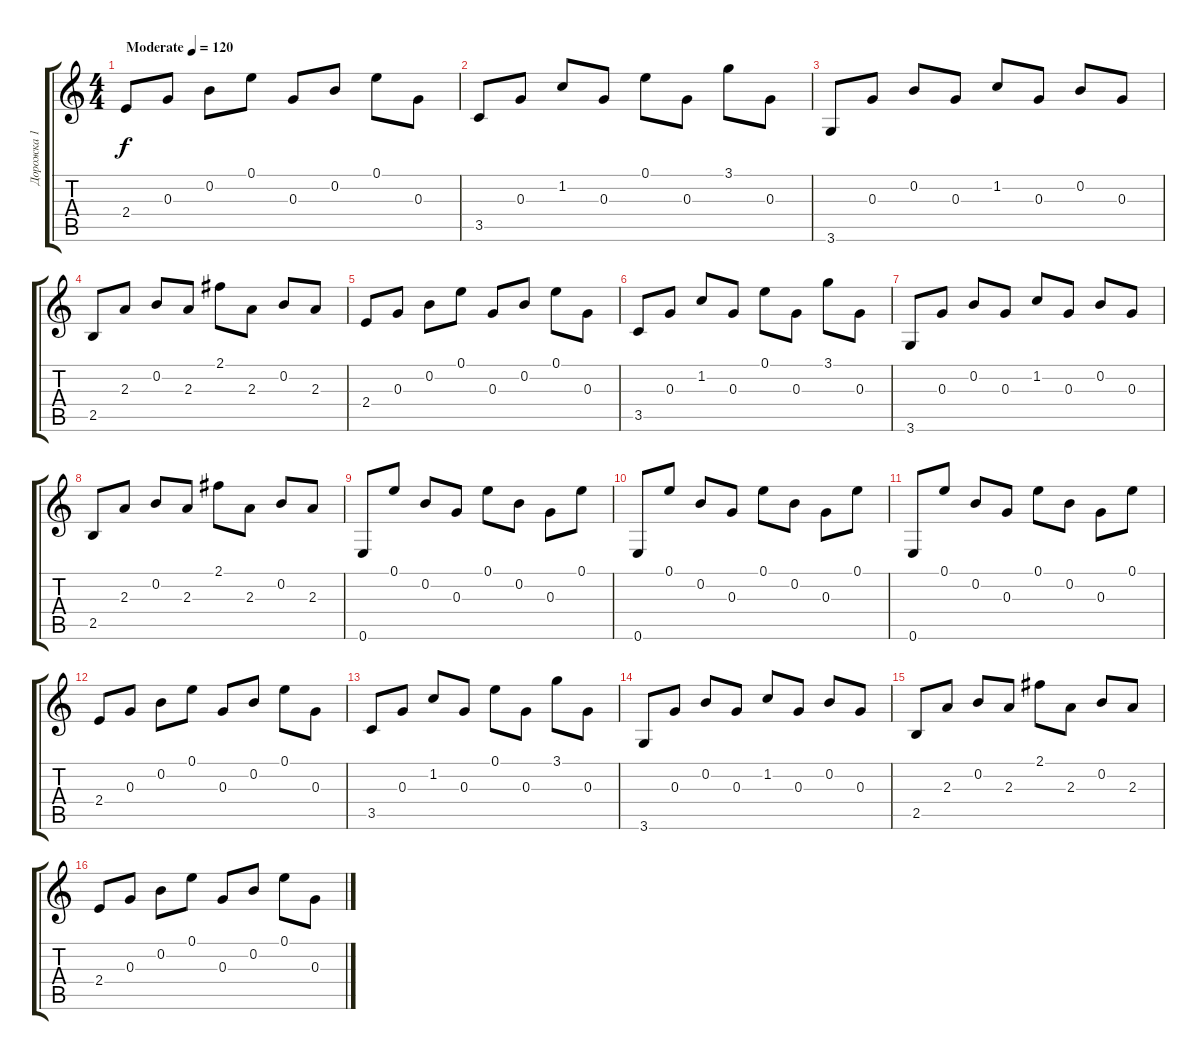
\track ("Дорожка 1" "Дорожка 1") {instrument electricguitarclean}
\staff {score tabs}
\tuning (E4 B3 G3 D3 A2 E2) {hide}
\ts (4 4)
\tempo (120 "Moderate")
\clef g2
\ks c
2.4.8{dy f instrument electricguitarclean} 0.3.8 0.2.8 0.1.8 0.3.8 0.2.8 0.1.8 0.3.8 |
3.5.8 0.3.8 1.2.8 0.3.8 0.1.8 0.3.8 3.1.8 0.3.8 |
3.6.8 0.3.8 0.2.8 0.3.8 1.2.8 0.3.8 0.2.8 0.3.8 |
2.5.8 2.3.8 0.2.8 2.3.8 2.1.8 2.3.8 0.2.8 2.3.8 |
2.4.8 0.3.8 0.2.8 0.1.8 0.3.8 0.2.8 0.1.8 0.3.8 |
3.5.8 0.3.8 1.2.8 0.3.8 0.1.8 0.3.8 3.1.8 0.3.8 |
3.6.8 0.3.8 0.2.8 0.3.8 1.2.8 0.3.8 0.2.8 0.3.8 |
2.5.8 2.3.8 0.2.8 2.3.8 2.1.8 2.3.8 0.2.8 2.3.8 |
0.6.8 0.1.8 0.2.8 0.3.8 0.1.8 0.2.8 0.3.8 0.1.8 |
0.6.8 0.1.8 0.2.8 0.3.8 0.1.8 0.2.8 0.3.8 0.1.8 |
0.6.8 0.1.8 0.2.8 0.3.8 0.1.8 0.2.8 0.3.8 0.1.8 |
2.4.8 0.3.8 0.2.8 0.1.8 0.3.8 0.2.8 0.1.8 0.3.8 |
3.5.8 0.3.8 1.2.8 0.3.8 0.1.8 0.3.8 3.1.8 0.3.8 |
3.6.8 0.3.8 0.2.8 0.3.8 1.2.8 0.3.8 0.2.8 0.3.8 |
2.5.8 2.3.8 0.2.8 2.3.8 2.1.8 2.3.8 0.2.8 2.3.8 |
2.4.8 0.3.8 0.2.8 0.1.8 0.3.8 0.2.8 0.1.8 0.3.8
